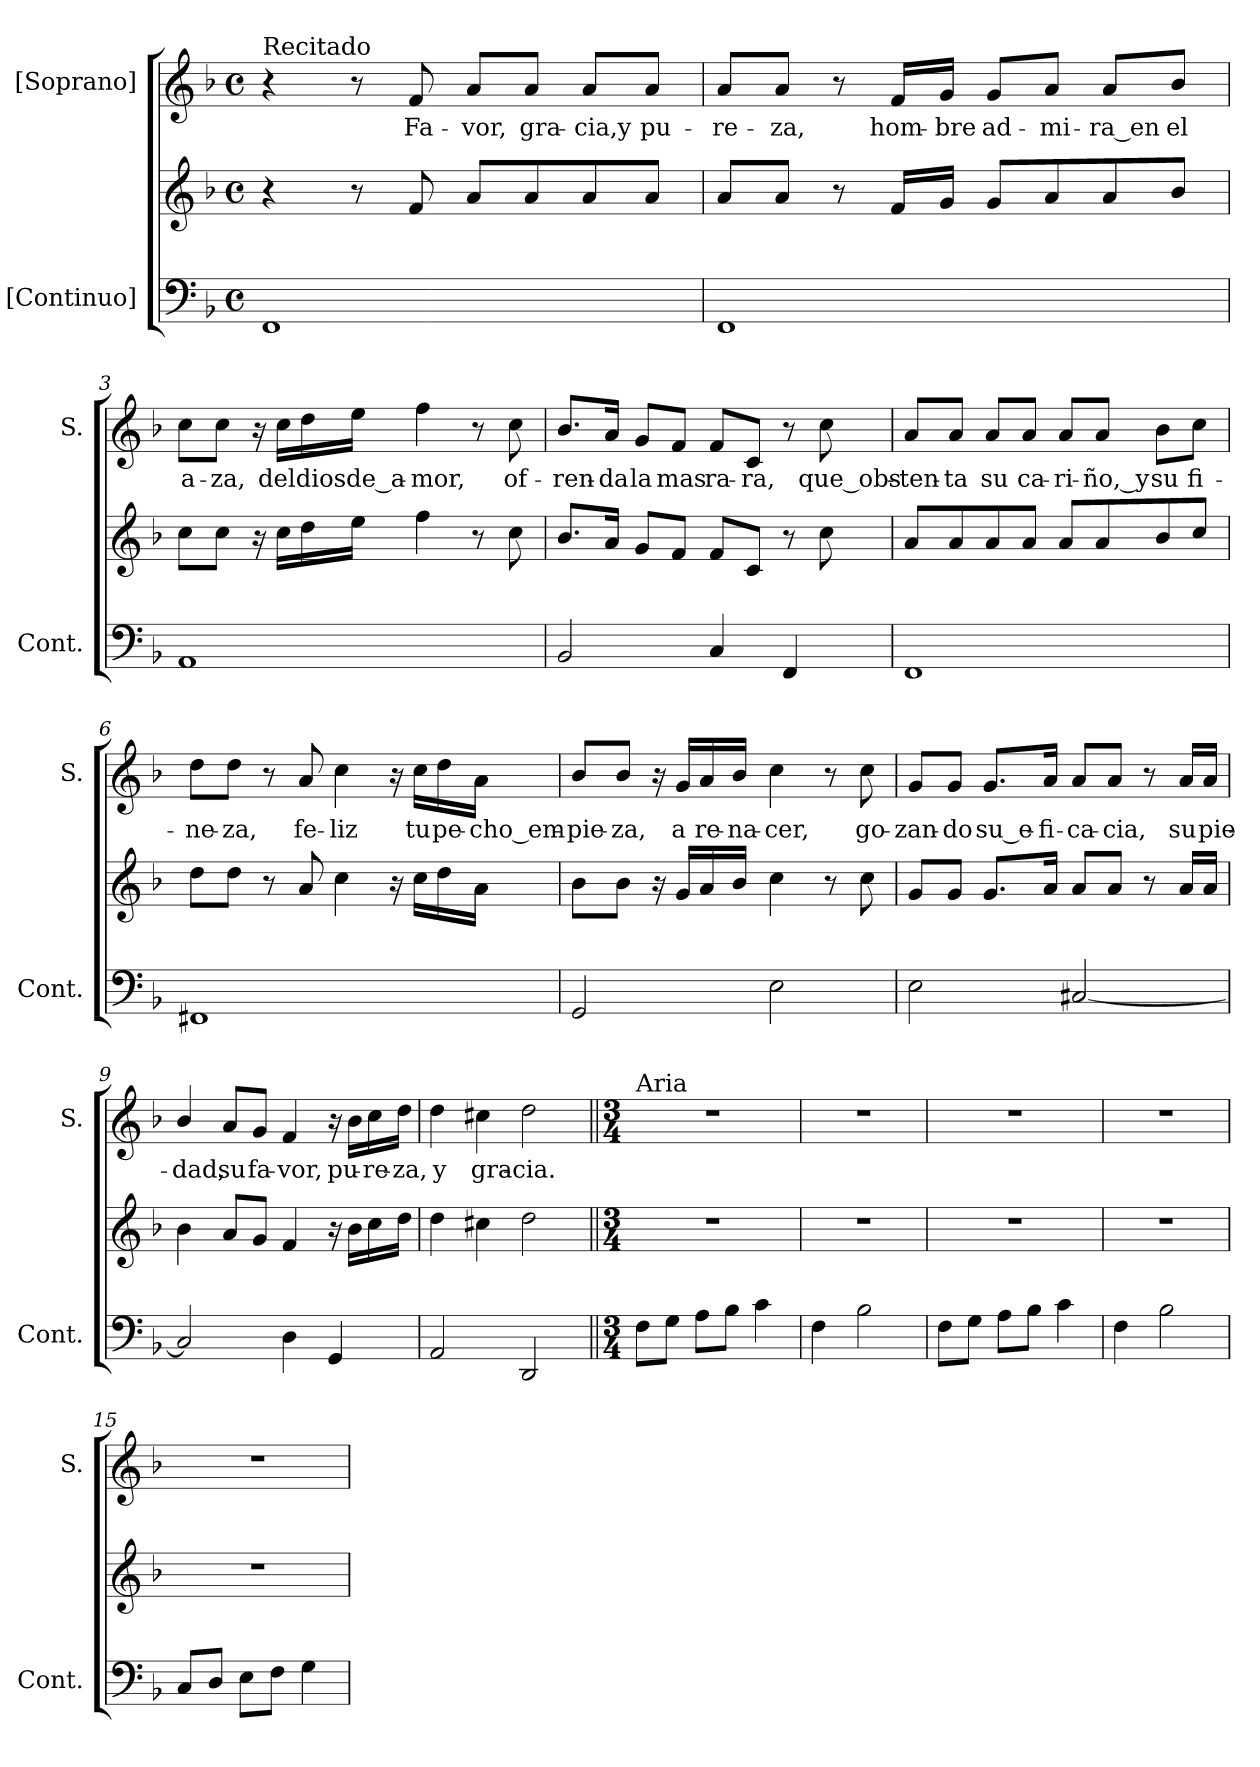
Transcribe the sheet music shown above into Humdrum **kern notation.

**kern	**kern	**kern	**text
*part2	*part2	*part1	*part1
*staff3	*staff2	*staff1	*staff1
*I"[Continuo]	*	*I"[Soprano]	*
*I'Cont.	*	*I'S.	*
!!LO:PB:g=z
*clefF4	*clefG2	*clefG2	*
*k[b-]	*k[b-]	*k[b-]	*
*F:	*F:	*F:	*
*M4/4	*M4/4	*M4/4	*
*met(c)	*met(c)	*met(c)	*
=1	=1	=1	=1
!	!	!LO:TX:a:t=Recitado	!
1FFi	4r	4r	.
.	8r	8r	.
!	!	!	!LO:LY:b:color=#000000
.	8fi/	8fi/	Fa-
!	!	!	!LO:LY:b:color=#000000
.	8ai/L	8ai/L	-vor,
!	!	!	!LO:LY:b:color=#000000
.	8ai/	8ai/J	gra-
!	!	!	!LO:LY:b:color=#000000
.	8ai/	8ai/L	-cia,y
!	!	!	!LO:LY:b:color=#000000
.	8ai/J	8ai/J	pu-
=2	=2	=2	=2
!	!	!	!LO:LY:b:color=#000000
1FFi	8ai/L	8ai/L	-re-
!	!	!	!LO:LY:b:color=#000000
.	8ai/J	8ai/J	-za,
.	8r	8r	.
!	!	!	!LO:LY:b:color=#000000
.	16fi/LL	16fi/LL	hom-
!	!	!	!LO:LY:b:color=#000000
.	16gi/JJ	16gi/JJ	-bre
!	!	!	!LO:LY:b:color=#000000
.	8gi/L	8gi/L	ad-
!	!	!	!LO:LY:b:color=#000000
.	8ai/	8ai/J	-mi-
!	!	!	!LO:LY:b:color=#000000
.	8ai/	8ai/L	-ra_en
!	!	!	!LO:LY:b:color=#000000
.	8b-i/J	8b-i/J	el
=3	=3	=3	=3
!	!	!	!LO:LY:b:color=#000000
1AAi	8cci\L	8cci\L	a-
!	!	!	!LO:LY:b:color=#000000
.	8cci\J	8cci\J	-za,
.	16r	16r	.
!	!	!	!LO:LY:b:color=#000000
.	16cci\LL	16cci\LL	del
!	!	!	!LO:LY:b:color=#000000
.	16ddi\	16ddi\	dios
!	!	!	!LO:LY:b:color=#000000
.	16eei\JJ	16eei\JJ	de_a-
!	!	!	!LO:LY:b:color=#000000
.	4ffi\	4ffi\	-mor,
.	8r	8r	.
!	!	!	!LO:LY:b:color=#000000
.	8cci\	8cci\	of-
!!LO:LB:g=z
=4	=4	=4	=4
!	!	!	!LO:LY:b:color=#000000
2BB-i/	8.b-i/L	8.b-i/L	-ren-
!	!	!	!LO:LY:b:color=#000000
.	16ai/Jk	16ai/Jk	-da
!	!	!	!LO:LY:b:color=#000000
.	8gi/L	8gi/L	la
!	!	!	!LO:LY:b:color=#000000
.	8fi/J	8fi/J	mas
!	!	!	!LO:LY:b:color=#000000
4Ci/	8fi/L	8fi/L	ra-
!	!	!	!LO:LY:b:color=#000000
.	8ci/J	8ci/J	-ra,
4FFi/	8r	8r	.
!	!	!	!LO:LY:b:color=#000000
.	8cci\	8cci\	que_obs-
=5	=5	=5	=5
!	!	!	!LO:LY:b:color=#000000
1FFi	8ai/L	8ai/L	-ten-
!	!	!	!LO:LY:b:color=#000000
.	8ai/	8ai/J	-ta
!	!	!	!LO:LY:b:color=#000000
.	8ai/	8ai/L	su
!	!	!	!LO:LY:b:color=#000000
.	8ai/J	8ai/J	ca-
!	!	!	!LO:LY:b:color=#000000
.	8ai/L	8ai/L	-ri-
!	!	!	!LO:LY:b:color=#000000
.	8ai/	8ai/J	-ño,_y
!	!	!	!LO:LY:b:color=#000000
.	8b-i/	8b-i\L	su
!	!	!	!LO:LY:b:color=#000000
.	8cci/J	8cci\J	fi-
=6	=6	=6	=6
!	!	!	!LO:LY:b:color=#000000
1FF#Xi	8ddi\L	8ddi\L	-ne-
!	!	!	!LO:LY:b:color=#000000
.	8ddi\J	8ddi\J	-za,
.	8r	8r	.
!	!	!	!LO:LY:b:color=#000000
.	8ai/	8ai/	fe-
!	!	!	!LO:LY:b:color=#000000
.	4cci\	4cci\	-liz
.	16r	16r	.
!	!	!	!LO:LY:b:color=#000000
.	16cci\LL	16cci\LL	tu
!	!	!	!LO:LY:b:color=#000000
.	16ddi\	16ddi\	pe-
!	!	!	!LO:LY:b:color=#000000
.	16ai\JJ	16ai\JJ	-cho_em-
!!LO:LB:g=z
=7	=7	=7	=7
!	!	!	!LO:LY:b:color=#000000
2GGi/	8b-i\L	8b-i/L	-pie-
!	!	!	!LO:LY:b:color=#000000
.	8b-i\J	8b-i/J	-za,
.	16r	16r	.
!	!	!	!LO:LY:b:color=#000000
.	16gi/LL	16gi/LL	a
!	!	!	!LO:LY:b:color=#000000
.	16ai/	16ai/	re-
!	!	!	!LO:LY:b:color=#000000
.	16b-i/JJ	16b-i/JJ	-na-
!	!	!	!LO:LY:b:color=#000000
2Ei\	4cci\	4cci\	-cer,
.	8r	8r	.
!	!	!	!LO:LY:b:color=#000000
.	8cci\	8cci\	go-
=8	=8	=8	=8
!	!	!	!LO:LY:b:color=#000000
2Ei\	8gi/L	8gi/L	-zan-
!	!	!	!LO:LY:b:color=#000000
.	8gi/J	8gi/J	-do
!	!	!	!LO:LY:b:color=#000000
.	8.gi/L	8.gi/L	su_e-
!	!	!	!LO:LY:b:color=#000000
.	16ai/Jk	16ai/Jk	-fi-
!	!	!	!LO:LY:b:color=#000000
[2C#Xi/	8ai/L	8ai/L	-ca-
!	!	!	!LO:LY:b:color=#000000
.	8ai/J	8ai/J	-cia,
.	8r	8r	.
!	!	!	!LO:LY:b:color=#000000
.	16ai/LL	16ai/LL	su
!	!	!	!LO:LY:b:color=#000000
.	16ai/JJ	16ai/JJ	pie-
=9	=9	=9	=9
!	!	!	!LO:LY:b:color=#000000
2C#i/]	4b-i\	4b-i/	-dad,
!	!	!	!LO:LY:b:color=#000000
.	8ai/L	8ai/L	su
!	!	!	!LO:LY:b:color=#000000
.	8gi/J	8gi/J	fa-
!	!	!	!LO:LY:b:color=#000000
4Di\	4fi/	4fi/	-vor,
4GGi/	16r	16r	.
!	!	!	!LO:LY:b:color=#000000
.	16b-i\LL	16b-i\LL	pu-
!	!	!	!LO:LY:b:color=#000000
.	16cci\	16cci\	-re-
!	!	!	!LO:LY:b:color=#000000
.	16ddi\JJ	16ddi\JJ	-za,
=10	=10	=10	=10
!	!	!	!LO:LY:b:color=#000000
2AAi/	4ddi\	4ddi\	y
!	!	!	!LO:LY:b:color=#000000
.	4cc#Xi\	4cc#Xi\	gra-
!	!	!	!LO:LY:b:color=#000000
2DDi/	2ddi\	2ddi\	-cia.
!!LO:PB:g=z
=11||	=11||	=11||	=11||
*M3/4	*M3/4	*M3/4	*
!	!	!LO:TX:a:t=Aria	!
!	!LO:N:vis=1	!LO:N:vis=1	!
8Fi\L	2.r	2.r	.
8Gi\J	.	.	.
8Ai\L	.	.	.
8B-i\J	.	.	.
4ci\	.	.	.
=12	=12	=12	=12
!	!LO:N:vis=1	!LO:N:vis=1	!
4Fi\	2.r	2.r	.
2B-i\	.	.	.
=13	=13	=13	=13
!	!LO:N:vis=1	!LO:N:vis=1	!
8Fi\L	2.r	2.r	.
8Gi\J	.	.	.
8Ai\L	.	.	.
8B-i\J	.	.	.
4ci\	.	.	.
=14	=14	=14	=14
!	!LO:N:vis=1	!LO:N:vis=1	!
4Fi\	2.r	2.r	.
2B-i\	.	.	.
=15	=15	=15	=15
!	!LO:N:vis=1	!LO:N:vis=1	!
8Ci/L	2.r	2.r	.
8Di/J	.	.	.
8Ei\L	.	.	.
8Fi\J	.	.	.
4Gi\	.	.	.
=	=	=	=
*-	*-	*-	*-
